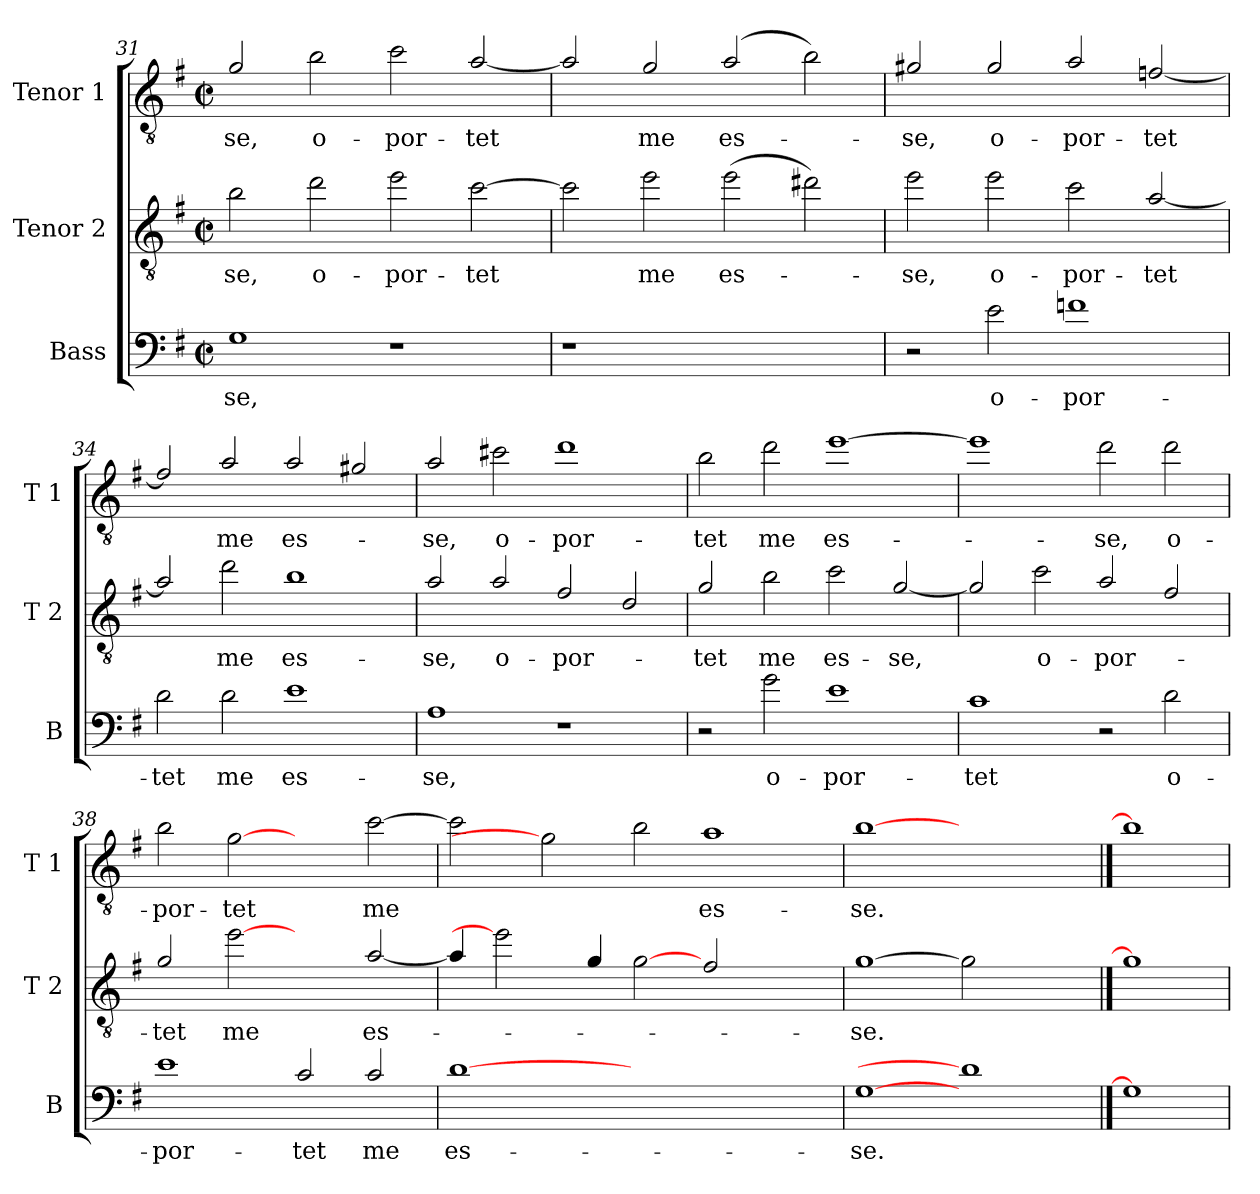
**kern	**text	**kern	**text	**kern	**text
*part3	*part3	*part2	*part2	*part1	*part1
*staff3	*staff3	*staff2	*staff2	*staff1	*staff1
*I"Bass	*	*I"Tenor 2	*	*I"Tenor 1	*
*I'B	*	*I'T 2	*	*I'T 1	*
*clefF4	*	*clefGv2	*	*clefGv2	*
*ITrd7c12	*	*ITrd7c12	*	*ITrd7c12	*
*k[f#]	*	*k[f#]	*	*k[f#]	*
*G:	*	*G:	*	*G:	*
*M2/2	*	*M2/2	*	*M2/2	*
*met(c|)	*	*met(c|)	*	*met(c|)	*
=31	=31	=31	=31	=31	=31
!	!LO:LY:b	!	!LO:LY:b	!	!LO:LY:b
1GG	-se,	2B\	-se,	2G/	-se,
!	!	!	!LO:LY:b	!	!LO:LY:b
.	.	2d\	o-	2B\	o-
!	!	!	!LO:LY:b	!	!LO:LY:b
1r	.	2e\	-por-	2c\	-por-
!	!	!	!LO:LY:b	!	!LO:LY:b
.	.	[2c\	-tet	[2A/	-tet
!!LO:LB:g=z
=32	=32	=32	=32	=32	=32
1r	.	2c\]	.	2A/]	.
!	!	!	!LO:LY:b	!	!LO:LY:b
.	.	2e\	me	2G/	me
!	!	!	!LO:LY:b	!	!LO:LY:b
1ryy	.	(>2e\	es-	(2A/	es-
.	.	2d#X\)	.	2B\)	.
=33	=33	=33	=33	=33	=33
!	!	!	!LO:LY:b	!	!LO:LY:b
2r	.	2e\	-se,	2G#X/	-se,
!	!LO:LY:b	!	!LO:LY:b	!	!LO:LY:b
2E\	o-	2e\	o-	2G#/	o-
!	!LO:LY:b	!	!LO:LY:b	!	!LO:LY:b
1Fn	-por-	2c\	-por-	2A/	-por-
!	!	!	!LO:LY:b	!	!LO:LY:b
.	.	[2A/	-tet	[2Fn/	-tet
=34	=34	=34	=34	=34	=34
!	!LO:LY:b	!	!	!	!
2D\	-tet	2A/]	.	2F/]	.
!	!LO:LY:b	!	!LO:LY:b	!	!LO:LY:b
2D\	me	2d\	me	2A/	me
!	!LO:LY:b	!	!LO:LY:b	!	!LO:LY:b
1E	es-	1B	es-	2A/	es-
.	.	.	.	2G#X/	.
=35	=35	=35	=35	=35	=35
!	!LO:LY:b	!	!LO:LY:b	!	!LO:LY:b
1AA	-se,	2A/	-se,	2A/	-se,
!	!	!	!LO:LY:b	!	!LO:LY:b
.	.	2A/	o-	2c#X\	o-
!	!	!	!LO:LY:b	!	!LO:LY:b
1r	.	2F#/	-por-	1d	-por-
.	.	2D/	.	.	.
!!LO:LB:g=z
=36	=36	=36	=36	=36	=36
!	!	!	!LO:LY:b	!	!LO:LY:b
2r	.	2G/	-tet	2B\	-tet
!	!LO:LY:b	!	!LO:LY:b	!	!LO:LY:b
2G\	o-	2B\	me	2d\	me
!	!LO:LY:b	!	!LO:LY:b	!	!LO:LY:b
1E	-por-	2c\	es-	[1e	es-
!	!	!	!LO:LY:b	!	!
.	.	[2G/	-se,	.	.
=37	=37	=37	=37	=37	=37
!	!LO:LY:b	!	!	!	!
1C	-tet	2G/]	.	1e]	.
!	!	!	!LO:LY:b	!	!
.	.	2c\	o-	.	.
!	!	!	!LO:LY:b	!	!LO:LY:b
2r	.	2A/	-por-	2d\	-se,
!	!LO:LY:b	!	!	!	!LO:LY:b
2D\	o-	2F#/	.	2d\	o-
=38	=38	=38	=38	=38	=38
!	!LO:LY:b	!	!LO:LY:b	!	!LO:LY:b
1E	-por-	2G/	-tet	2B\	-por-
!	!	!	!LO:LY:b	!	!LO:LY:b
.	.	[2e	me	[2G	-tet
!	!LO:LY:b	!	!	!	!
2C/	-tet	2ryy	.	2ryy	.
!	!LO:LY:b	!	!LO:LY:b	!	!LO:LY:b
2C/	me	[2A/	es-	[2c\	me
=39	=39	=39	=39	=39	=39
!	!LO:LY:b	!	!	!	!
[1D	es-	4A/]	.	2c\]	.
.	.	2e]	.	.	.
.	.	.	.	2G]	.
.	.	4G/	.	.	.
1.ryy	.	[2G	.	2B\	.
!	!	!	!	!	!LO:LY:b
.	.	2F#/	.	1A	es-
.	.	2ryy	.	.	.
=40	=40	=40	=40	=40	=40
!	!LO:LY:b	!	!LO:LY:b	!	!LO:LY:b
[1GG	-se.	[1G	-se.	[1B	-se.
1D]	.	2G]	.	1ryy	.
.	.	2ryy	.	.	.
==41	==41	==41	==41	==41	==41
1GG]	.	1G]	.	1B]	.
=	=	=	=	=	=
*-	*-	*-	*-	*-	*-
